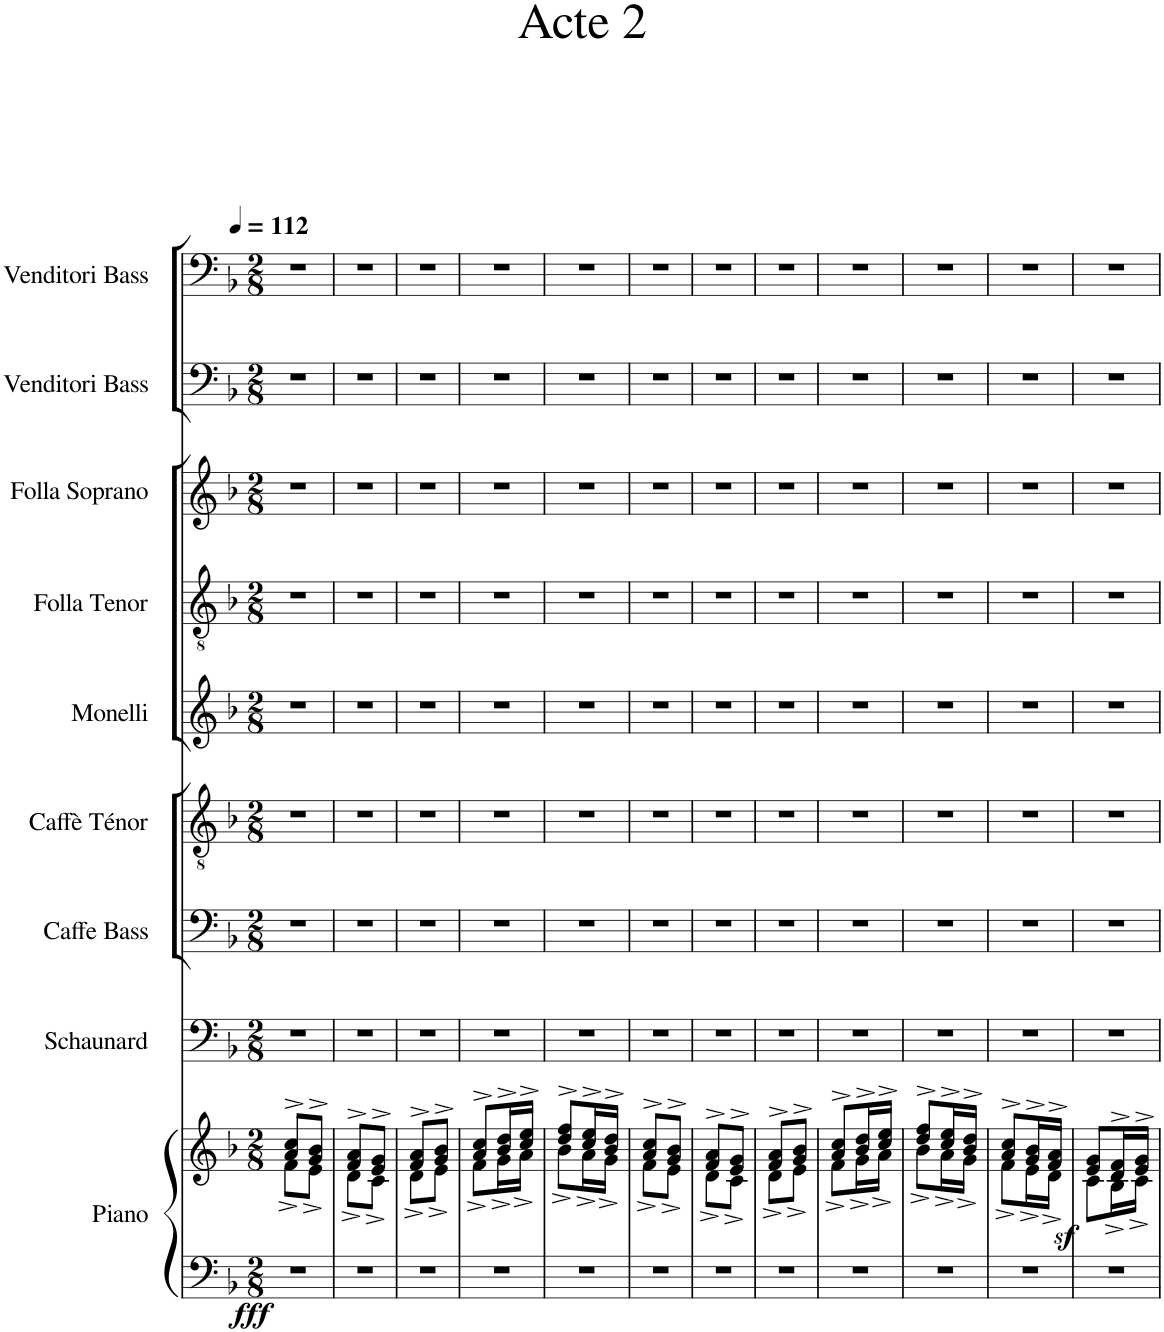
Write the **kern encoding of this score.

**kern	**kern	**dynam	**kern	**kern	**kern	**kern	**kern	**kern	**kern	**kern
*part9	*part9	*part9	*part8	*part7	*part6	*part5	*part4	*part3	*part2	*part1
*staff10	*staff9	*staff9/10	*staff8	*staff7	*staff6	*staff5	*staff4	*staff3	*staff2	*staff1
*I"Piano	*	*	*I"Schaunard	*I"Caffe Bass	*I"Caffè Ténor	*I"Monelli	*I"Folla Tenor	*I"Folla Soprano	*I"Venditori Bass	*I"Venditori Bass
*I'Pno.	*	*	*I'Sch.	*I'Caf B.	*I'Caf T.	*I'Mon.	*I'Fol T.	*I'Fol S.	*I'Vend B.	*I'Vend B.
*clefF4	*clefG2	*	*clefF4	*clefF4	*clefGv2	*clefG2	*clefGv2	*clefG2	*clefF4	*clefF4
*k[b-]	*k[b-]	*	*k[b-]	*k[b-]	*k[b-]	*k[b-]	*k[b-]	*k[b-]	*k[b-]	*k[b-]
*M2/8	*M2/8	*	*M2/8	*M2/8	*M2/8	*M2/8	*M2/8	*M2/8	*M2/8	*M2/8
*MM112	*MM112	*	*MM112	*MM112	*MM112	*MM112	*MM112	*MM112	*MM112	*MM112
=1	=1	=1	=1	=1	=1	=1	=1	=1	=1	=1
*	*^	*	*	*	*	*	*	*	*	*
!	!	!	!LO:DY:b=2	!	!	!	!	!	!	!	!
4r	8a/^ 8cc/^L	8f^\L	fff	4r	4r	4r	4r	4r	4r	4r	4r
.	8g/^ 8b-/^J	8e^\J	.	.	.	.	.	.	.	.	.
=2	=2	=2	=2	=2	=2	=2	=2	=2	=2	=2	=2
4r	8f/^ 8a/^L	8d^\L	.	4r	4r	4r	4r	4r	4r	4r	4r
.	8e/^ 8g/^J	8c^\J	.	.	.	.	.	.	.	.	.
=3	=3	=3	=3	=3	=3	=3	=3	=3	=3	=3	=3
4r	8f/^ 8a/^L	8d^\L	.	4r	4r	4r	4r	4r	4r	4r	4r
.	8g/^ 8b-/^J	8e^\J	.	.	.	.	.	.	.	.	.
=4	=4	=4	=4	=4	=4	=4	=4	=4	=4	=4	=4
4r	8a/^ 8cc/^L	8f^\L	.	4r	4r	4r	4r	4r	4r	4r	4r
.	16b-/^ 16dd/^L	16g^\L	.	.	.	.	.	.	.	.	.
.	16cc/^ 16ee/^JJ	16a^\JJ	.	.	.	.	.	.	.	.	.
=5	=5	=5	=5	=5	=5	=5	=5	=5	=5	=5	=5
4r	8dd/^ 8ff/^L	8b-^\L	.	4r	4r	4r	4r	4r	4r	4r	4r
.	16cc/^ 16ee/^L	16a^\L	.	.	.	.	.	.	.	.	.
.	16b-/^ 16dd/^JJ	16g^\JJ	.	.	.	.	.	.	.	.	.
=6	=6	=6	=6	=6	=6	=6	=6	=6	=6	=6	=6
4r	8a/^ 8cc/^L	8f^\L	.	4r	4r	4r	4r	4r	4r	4r	4r
.	8g/^ 8b-/^J	8e^\J	.	.	.	.	.	.	.	.	.
=7	=7	=7	=7	=7	=7	=7	=7	=7	=7	=7	=7
4r	8f/^ 8a/^L	8d^\L	.	4r	4r	4r	4r	4r	4r	4r	4r
.	8e/^ 8g/^J	8c^\J	.	.	.	.	.	.	.	.	.
=8	=8	=8	=8	=8	=8	=8	=8	=8	=8	=8	=8
4r	8f/^ 8a/^L	8d^\L	.	4r	4r	4r	4r	4r	4r	4r	4r
.	8g/^ 8b-/^J	8e^\J	.	.	.	.	.	.	.	.	.
=9	=9	=9	=9	=9	=9	=9	=9	=9	=9	=9	=9
4r	8a/^ 8cc/^L	8f^\L	.	4r	4r	4r	4r	4r	4r	4r	4r
.	16b-/^ 16dd/^L	16g^\L	.	.	.	.	.	.	.	.	.
.	16cc/^ 16ee/^JJ	16a^\JJ	.	.	.	.	.	.	.	.	.
=10	=10	=10	=10	=10	=10	=10	=10	=10	=10	=10	=10
4r	8dd/^ 8ff/^L	8b-^\L	.	4r	4r	4r	4r	4r	4r	4r	4r
.	16cc/^ 16ee/^L	16a^\L	.	.	.	.	.	.	.	.	.
.	16b-/^ 16dd/^JJ	16g^\JJ	.	.	.	.	.	.	.	.	.
=11	=11	=11	=11	=11	=11	=11	=11	=11	=11	=11	=11
4r	8a/^ 8cc/^L	8f^\L	.	4r	4r	4r	4r	4r	4r	4r	4r
.	16g/^ 16b-/^L	16e^\L	.	.	.	.	.	.	.	.	.
.	16f/^ 16a/^JJ	16d^\JJ	.	.	.	.	.	.	.	.	.
=12	=12	=12	=12	=12	=12	=12	=12	=12	=12	=12	=12
!	!	!	!LO:DY:b	!	!	!	!	!	!	!	!
4r	8e/ 8g/L	8c\L	sf	4r	4r	4r	4r	4r	4r	4r	4r
.	16d/^ 16f/^L	16B-^\L	.	.	.	.	.	.	.	.	.
.	16e/^ 16g/^JJ	16c^\JJ	.	.	.	.	.	.	.	.	.
*	*v	*v	*	*	*	*	*	*	*	*	*
=	=	=	=	=	=	=	=	=	=	=
*-	*-	*-	*-	*-	*-	*-	*-	*-	*-	*-
